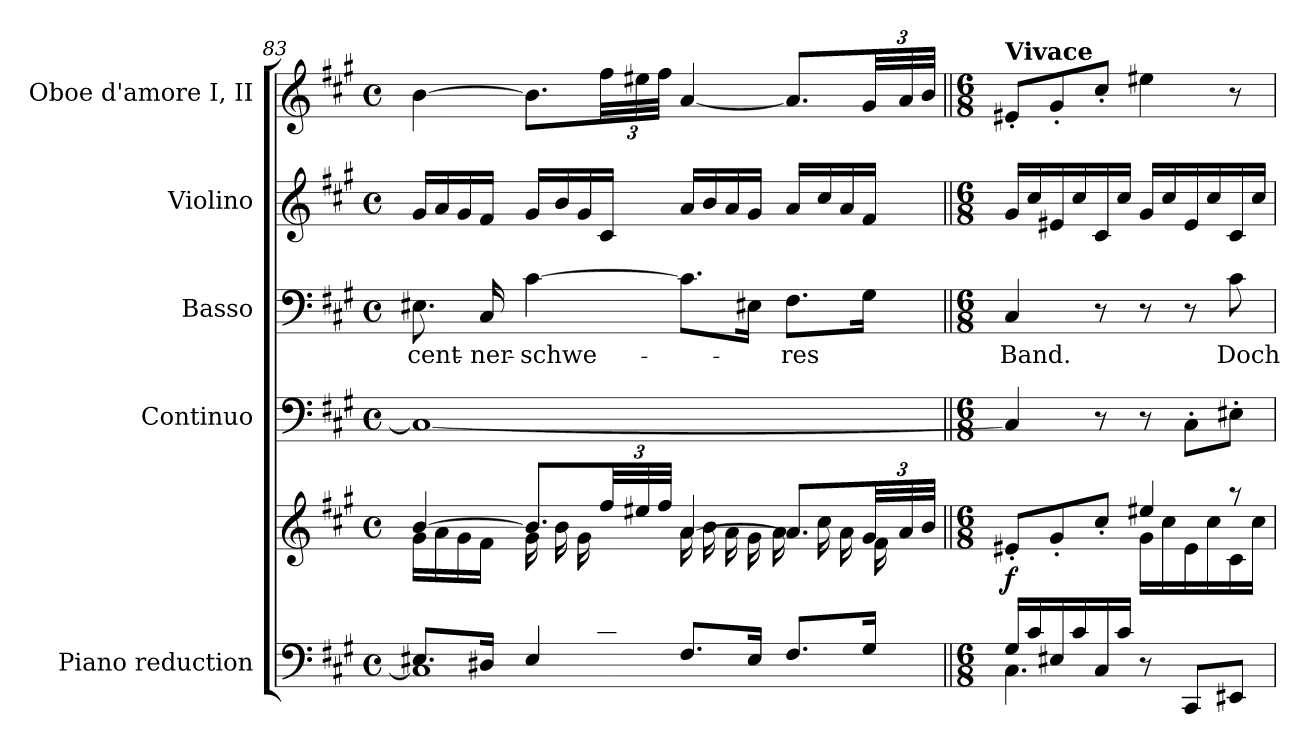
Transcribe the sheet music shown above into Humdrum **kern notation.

**kern	**kern	**dynam	**kern	**kern	**text	**kern	**kern
*part5	*part5	*part5	*part4	*part3	*part3	*part2	*part1
*staff6	*staff5	*staff5/6	*staff4	*staff3	*staff3	*staff2	*staff1
*I"Piano reduction	*	*	*I"Continuo	*I"Basso	*	*I"Violino	*I"Oboe d'amore I, II
*I'Pno	*	*	*	*	*	*I'Vln	*I'Ob
*clefF4	*clefG2	*	*clefF4	*clefF4	*	*clefG2	*clefG2
*k[f#c#g#]	*k[f#c#g#]	*	*k[f#c#g#]	*k[f#c#g#]	*	*k[f#c#g#]	*k[f#c#g#]
*M4/4	*M4/4	*	*M4/4	*M4/4	*	*M4/4	*M4/4
*met(c)	*met(c)	*	*met(c)	*met(c)	*	*met(c)	*met(c)
=83	=83	=83	=83	=83	=83	=83	=83
*^	*^	*	*	*	*	*	*
*	*^	*	*	*	*	*	*	*	*
!	!	!	!	!	!	!	!	!LO:LY:b	!	!
4..ryy	8.E#X/L	1C#]	[4b/	16g#\LL	.	1C#_	8.E#X\	cent-	16g#/LL	[4b\
.	.	.	.	16a\	.	.	.	.	16a/	.
.	.	.	.	16g#\	.	.	.	.	16g#/	.
!	!	!	!	!	!	!	!	!LO:LY:b	!	!
.	16D#X/Jk	.	.	16f#\JJ	.	.	16C#/	-ner-	16f#/JJ	.
!	!	!	!	!	!	!	!	!LO:LY:b	!	!
.	4E#/	.	8.b/L]	16g#\LL	.	.	[4c#\	-schwe-	16g#/LL	8.b\L]
.	.	.	.	16b\	.	.	.	.	16b/	.
.	.	.	.	16g#\	.	.	.	.	16g#/	.
*	*	*	*Xbrackettup	*	*	*	*	*	*	*Xbrackettup
16c#/JJ	.	.	48ff#/LL	16ryy	.	.	.	.	16c#/JJ	48ff#\LL
.	.	.	48ee#X/	.	.	.	.	.	.	48ee#X\
.	.	.	48ff#/JJJ	.	.	.	.	.	.	48ff#\JJJ
2ryy	8.F#/L	.	[4a/	16a\LL	.	.	8.c#\L]	.	16a/LL	[4a/
.	.	.	.	16b\	.	.	.	.	16b/	.
.	.	.	.	16a\	.	.	.	.	16a/	.
.	16E#/Jk	.	.	16g#\JJ	.	.	16E#X\Jk	.	16g#/JJ	.
!	!	!	!	!	!	!	!	!LO:LY:b	!	!
.	8.F#/L	.	8.a/L]	16a\LL	.	.	8.F#\L	-res	16a/LL	8.a/L]
.	.	.	.	16cc#\	.	.	.	.	16cc#/	.
.	.	.	.	16a\	.	.	.	.	16a/	.
.	16G#/Jk	.	48g#/LL	16f#\JJ	.	.	16G#\Jk	.	16f#/JJ	48g#/LL
.	.	.	48a/	.	.	.	.	.	.	48a/
.	.	.	48b/JJJ	.	.	.	.	.	.	48b/JJJ
*v	*v	*v	*	*	*	*	*	*	*	*
!!LO:LB:g=z
=84||	=84||	=84||	=84||	=84||	=84||	=84||	=84||	=84||
*M6/8	*M6/8	*	*	*M6/8	*M6/8	*	*M6/8	*M6/8
*^	*	*	*	*	*	*	*	*
!	!	!	!	!	!	!	!	!	!LO:TX:a:B:t=Vivace
!	!	!	!	!LO:DY:b	!	!	!LO:LY:b	!	!
16G#/LL	4.C#\	8e#X'>/L	4.ryy	f	4C#/]	4C#/	Band.	16g#/LL	8e#X'/L
16c#/	.	.	.	.	.	.	.	16cc#/	.
16E#X/	.	8g#'>/	.	.	.	.	.	16e#X/	8g#'/
16c#/	.	.	.	.	.	.	.	16cc#/	.
16C#/	.	8cc#'>/J	.	.	8r	8r	.	16c#/	8cc#'/J
16c#/JJ	.	.	.	.	.	.	.	16cc#/JJ	.
8r	4.ryy	4ee#X/	16g#\LL	.	8r	8r	.	16g#/LL	4ee#X\
.	.	.	16cc#\	.	.	.	.	16cc#/	.
8CC#/L	.	.	16e#\	.	8C#'\L	8r	.	16e#/	.
.	.	.	16cc#\	.	.	.	.	16cc#/	.
!	!	!	!	!	!	!	!LO:LY:b	!	!
8EE#X/J	.	8r	16c#\	.	8E#X'\J	8c#\	Doch	16c#/	8r
.	.	.	16cc#\JJ	.	.	.	.	16cc#/JJ	.
*v	*v	*	*	*	*	*	*	*	*
*	*v	*v	*	*	*	*	*	*
=	=	=	=	=	=	=	=
*-	*-	*-	*-	*-	*-	*-	*-
